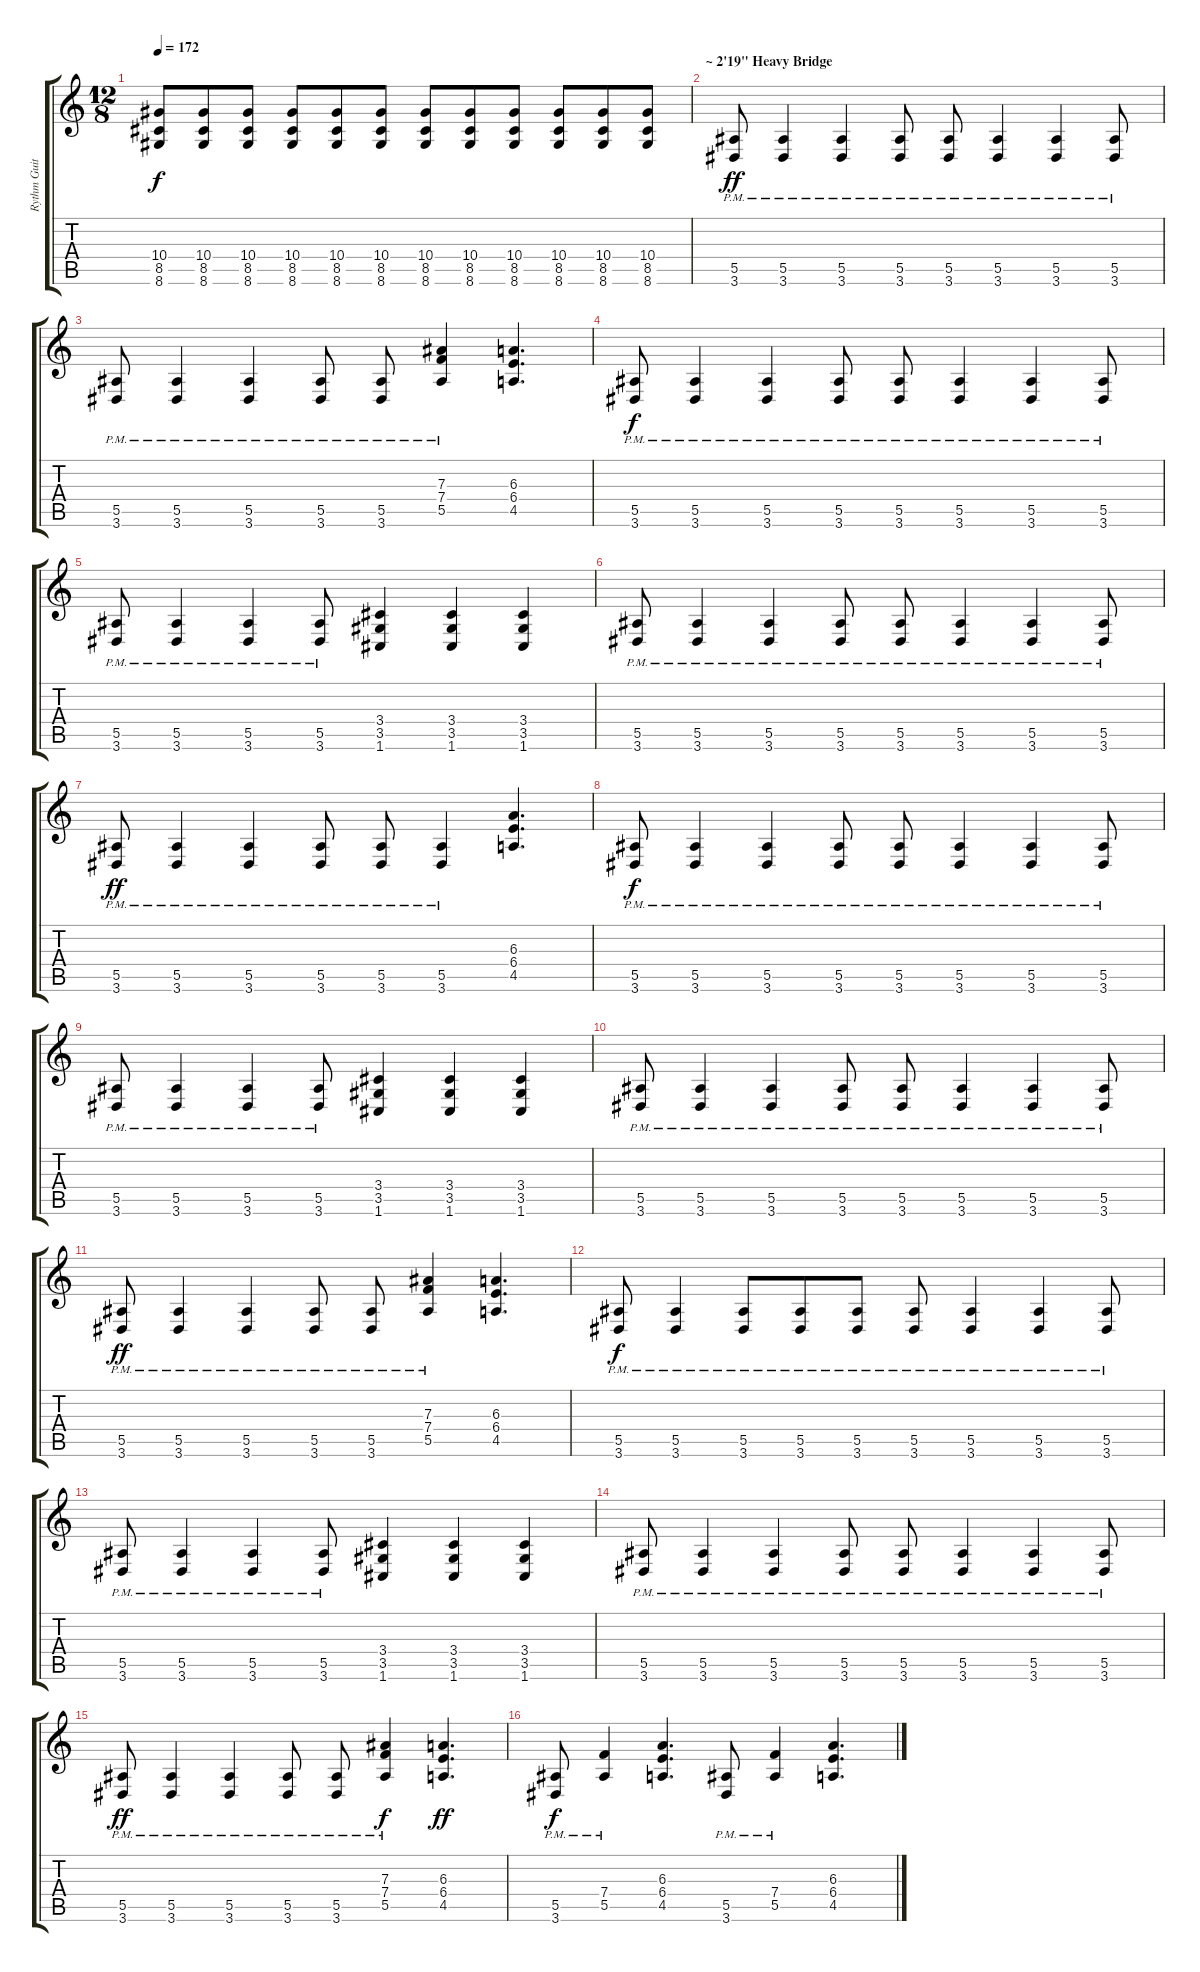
\track ("Rythm Guitar - Matthias Schuler" "Rythm Guit") {instrument distortionguitar}
\staff {score tabs}
\tuning (C4 G3 Eb3 Bb2 F2 C2) {hide}
\ts (12 8)
\tempo 172
\clef g2
\ks c
(10.4 8.5 8.6).8{dy f} (10.4 8.5 8.6).8 (10.4 8.5 8.6).8 (10.4 8.5 8.6).8 (10.4 8.5 8.6).8 (10.4 8.5 8.6).8 (10.4 8.5 8.6).8 (10.4 8.5 8.6).8 (10.4 8.5 8.6).8 (10.4 8.5 8.6).8 (10.4 8.5 8.6).8 (10.4 8.5 8.6).8 |
\section ("" "~ 2'19\" Heavy Bridge")
(5.5{pm} 3.6{pm}).8{dy ff} (5.5{pm} 3.6{pm}).4 (5.5{pm} 3.6{pm}).4 (5.5{pm} 3.6{pm}).8 (5.5{pm} 3.6{pm}).8 (5.5{pm} 3.6{pm}).4 (5.5{pm} 3.6{pm}).4 (5.5{pm} 3.6{pm}).8 |
(5.5{pm} 3.6{pm}).8 (5.5{pm} 3.6{pm}).4 (5.5{pm} 3.6{pm}).4 (5.5{pm} 3.6{pm}).8 (5.5{pm} 3.6{pm}).8 (7.3{pm} 7.4{pm} 5.5{pm}).4 (6.3 6.4 4.5).4{d} |
(5.5{pm} 3.6{pm}).8{dy f} (5.5{pm} 3.6{pm}).4 (5.5{pm} 3.6{pm}).4 (5.5{pm} 3.6{pm}).8 (5.5{pm} 3.6{pm}).8 (5.5{pm} 3.6{pm}).4 (5.5{pm} 3.6{pm}).4 (5.5{pm} 3.6{pm}).8 |
(5.5{pm} 3.6{pm}).8 (5.5{pm} 3.6{pm}).4 (5.5{pm} 3.6{pm}).4 (5.5{pm} 3.6{pm}).8 (3.4 3.5 1.6).4 (3.4 3.5 1.6).4 (3.4 3.5 1.6).4 |
(5.5{pm} 3.6{pm}).8 (5.5{pm} 3.6{pm}).4 (5.5{pm} 3.6{pm}).4 (5.5{pm} 3.6{pm}).8 (5.5{pm} 3.6{pm}).8 (5.5{pm} 3.6{pm}).4 (5.5{pm} 3.6{pm}).4 (5.5{pm} 3.6{pm}).8 |
(5.5{pm} 3.6{pm}).8{dy ff} (5.5{pm} 3.6{pm}).4 (5.5{pm} 3.6{pm}).4 (5.5{pm} 3.6{pm}).8 (5.5{pm} 3.6{pm}).8 (5.5{pm} 3.6{pm}).4 (6.3 6.4 4.5).4{d} |
(5.5{pm} 3.6{pm}).8{dy f} (5.5{pm} 3.6{pm}).4 (5.5{pm} 3.6{pm}).4 (5.5{pm} 3.6{pm}).8 (5.5{pm} 3.6{pm}).8 (5.5{pm} 3.6{pm}).4 (5.5{pm} 3.6{pm}).4 (5.5{pm} 3.6{pm}).8 |
(5.5{pm} 3.6{pm}).8 (5.5{pm} 3.6{pm}).4 (5.5{pm} 3.6{pm}).4 (5.5{pm} 3.6{pm}).8 (3.4 3.5 1.6).4 (3.4 3.5 1.6).4 (3.4 3.5 1.6).4 |
(5.5{pm} 3.6{pm}).8 (5.5{pm} 3.6{pm}).4 (5.5{pm} 3.6{pm}).4 (5.5{pm} 3.6{pm}).8 (5.5{pm} 3.6{pm}).8 (5.5{pm} 3.6{pm}).4 (5.5{pm} 3.6{pm}).4 (5.5{pm} 3.6{pm}).8 |
(5.5{pm} 3.6{pm}).8{dy ff} (5.5{pm} 3.6{pm}).4 (5.5{pm} 3.6{pm}).4 (5.5{pm} 3.6{pm}).8 (5.5{pm} 3.6{pm}).8 (7.3{pm} 7.4{pm} 5.5{pm}).4 (6.3 6.4 4.5).4{d} |
(5.5{pm} 3.6{pm}).8{dy f} (5.5{pm} 3.6{pm}).4 (5.5{pm} 3.6{pm}).8 (5.5{pm} 3.6{pm}).8 (5.5{pm} 3.6{pm}).8 (5.5{pm} 3.6{pm}).8 (5.5{pm} 3.6{pm}).4 (5.5{pm} 3.6{pm}).4 (5.5{pm} 3.6{pm}).8 |
(5.5{pm} 3.6{pm}).8 (5.5{pm} 3.6{pm}).4 (5.5{pm} 3.6{pm}).4 (5.5{pm} 3.6{pm}).8 (3.4 3.5 1.6).4 (3.4 3.5 1.6).4 (3.4 3.5 1.6).4 |
(5.5{pm} 3.6{pm}).8 (5.5{pm} 3.6{pm}).4 (5.5{pm} 3.6{pm}).4 (5.5{pm} 3.6{pm}).8 (5.5{pm} 3.6{pm}).8 (5.5{pm} 3.6{pm}).4 (5.5{pm} 3.6{pm}).4 (5.5{pm} 3.6{pm}).8 |
(5.5{pm} 3.6{pm}).8{dy ff} (5.5{pm} 3.6{pm}).4 (5.5{pm} 3.6{pm}).4 (5.5{pm} 3.6{pm}).8 (5.5{pm} 3.6{pm}).8 (7.3{pm} 7.4{pm} 5.5{pm}).4{dy f} (6.3 6.4 4.5).4{d dy ff} |
(5.5{pm} 3.6{pm}).8{dy f} (7.4{pm} 5.5{pm}).4 (6.3 6.4 4.5).4{d} (5.5{pm} 3.6{pm}).8 (7.4{pm} 5.5{pm}).4 (6.3 6.4 4.5).4{d}
